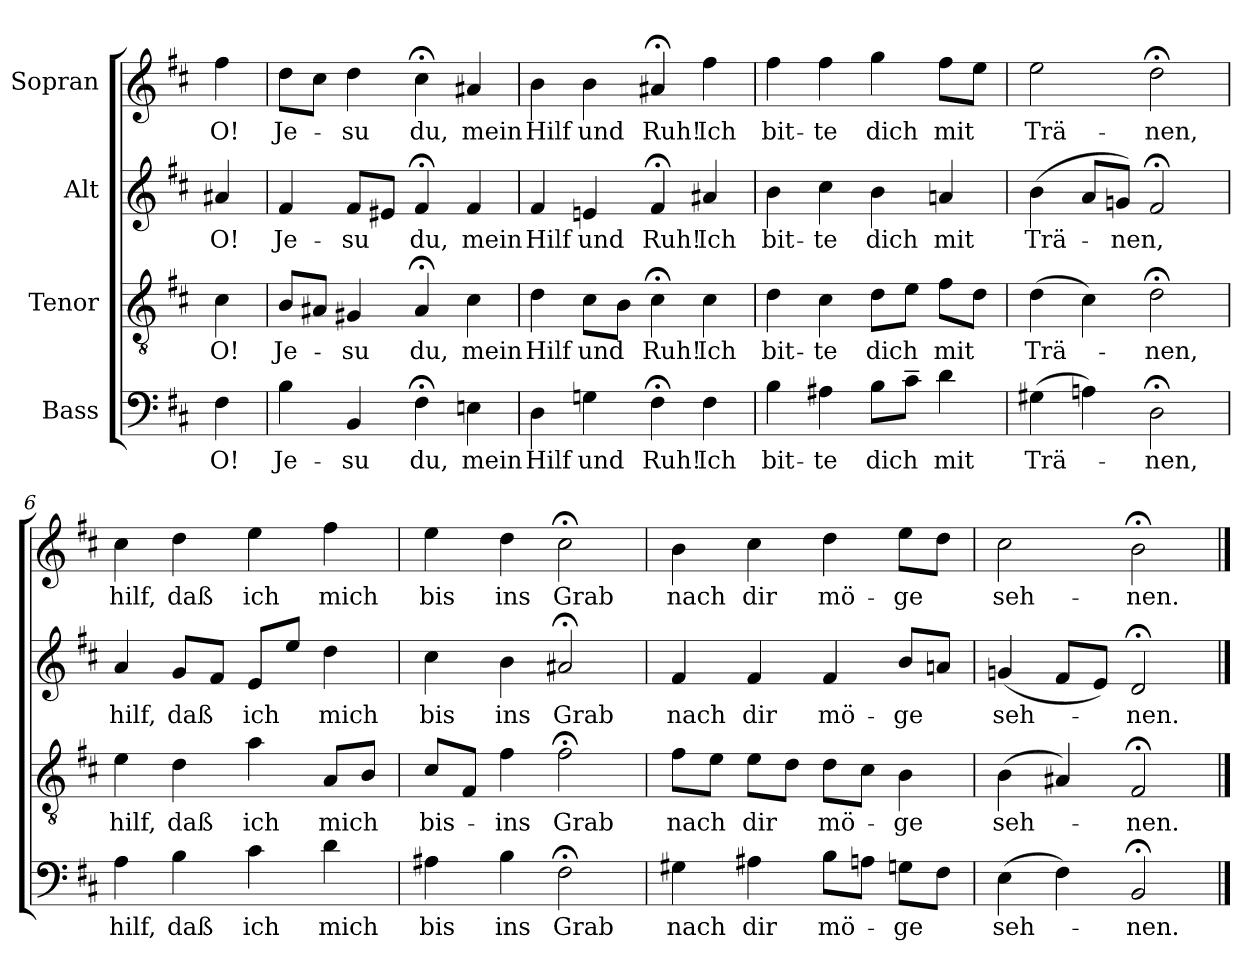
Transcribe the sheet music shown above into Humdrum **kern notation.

**kern	**text	**kern	**text	**kern	**text	**kern	**text
*part4	*part4	*part3	*part3	*part2	*part2	*part1	*part1
*staff4	*staff4	*staff3	*staff3	*staff2	*staff2	*staff1	*staff1
*I"Bass	*	*I"Tenor	*	*I"Alt	*	*I"Sopran	*
*clefF4	*	*clefGv2	*	*clefG2	*	*clefG2	*
*k[f#c#]	*	*k[f#c#]	*	*k[f#c#]	*	*k[f#c#]	*
*D:	*	*D:	*	*D:	*	*D:	*
=1	=1	=1	=1	=1	=1	=1	=1
!	!LO:LY:b	!	!LO:LY:b	!	!LO:LY:b	!	!LO:LY:b
4F#\	O!	4c#\	O!	4a#X/	O!	4ff#\	O!
=2	=2	=2	=2	=2	=2	=2	=2
!	!LO:LY:b	!	!LO:LY:b	!	!LO:LY:b	!	!LO:LY:b
4B\	Je-	8B/L	Je-	4f#/	Je-	8dd\L	Je-
.	.	8A#X/J	.	.	.	8cc#\J	.
!	!LO:LY:b	!	!LO:LY:b	!	!LO:LY:b	!	!LO:LY:b
4BB/	-su	4G#X/	-su	8f#/L	-su	4dd\	-su
.	.	.	.	8e#X/J	.	.	.
!	!LO:LY:b	!	!LO:LY:b	!	!LO:LY:b	!	!LO:LY:b
4F#;<\	du,	4A#;/	du,	4f#;/	du,	4cc#;<\	du,
!	!LO:LY:b	!	!LO:LY:b	!	!LO:LY:b	!	!LO:LY:b
4En\	mein	4c#\	mein	4f#/	mein	4a#X/	mein
=3	=3	=3	=3	=3	=3	=3	=3
!	!LO:LY:b	!	!LO:LY:b	!	!LO:LY:b	!	!LO:LY:b
4D\	Hilf	4d\	Hilf	4f#/	Hilf	4b\	Hilf
!	!LO:LY:b	!	!LO:LY:b	!	!LO:LY:b	!	!LO:LY:b
4Gn\	und	8c#\L	und	4en/	und	4b\	und
.	.	8B\J	.	.	.	.	.
!	!LO:LY:b	!	!LO:LY:b	!	!LO:LY:b	!	!LO:LY:b
4F#;<\	Ruh!	4c#;<\	Ruh!	4f#;/	Ruh!	4a#X;/	Ruh!
!	!LO:LY:b	!	!LO:LY:b	!	!LO:LY:b	!	!LO:LY:b
4F#\	Ich	4c#\	Ich	4a#X/	Ich	4ff#\	Ich
=4	=4	=4	=4	=4	=4	=4	=4
!	!LO:LY:b	!	!LO:LY:b	!	!LO:LY:b	!	!LO:LY:b
4B\	bit-	4d\	bit-	4b\	bit-	4ff#\	bit-
!	!LO:LY:b	!	!LO:LY:b	!	!LO:LY:b	!	!LO:LY:b
4A#X\	-te	4c#\	-te	4cc#\	-te	4ff#\	-te
!	!LO:LY:b	!	!LO:LY:b	!	!LO:LY:b	!	!LO:LY:b
8B\L	dich	8d\L	dich	4b\	dich	4gg\	dich
8c#~>\J	.	8e\J	.	.	.	.	.
!	!LO:LY:b	!	!LO:LY:b	!	!LO:LY:b	!	!LO:LY:b
4d\	mit	8f#\L	mit	4an/	mit	8ff#\L	mit
.	.	8d\J	.	.	.	8ee\J	.
=5	=5	=5	=5	=5	=5	=5	=5
!	!LO:LY:b	!	!LO:LY:b	!	!LO:LY:b	!	!LO:LY:b
(>4G#X\	Trä-	(>4d\	Trä-	(<4b\	Trä-	2ee\	Trä-
4An\)	.	4c#\)	.	8a/L	.	.	.
!	!	!	!	!	!LO:LY:b	!	!
.	.	.	.	8gn/J)	-nen,	.	.
!	!LO:LY:b	!	!LO:LY:b	!	!	!	!LO:LY:b
2D;<\	-nen,	2d;<\	-nen,	2f#;/	.	2dd;<\	-nen,
!!LO:LB:g=z
=6	=6	=6	=6	=6	=6	=6	=6
!	!LO:LY:b	!	!LO:LY:b	!	!LO:LY:b	!	!LO:LY:b
4A\	hilf,	4e\	hilf,	4a/	hilf,	4cc#\	hilf,
!	!LO:LY:b	!	!LO:LY:b	!	!LO:LY:b	!	!LO:LY:b
4B\	daß	4d\	daß	8g/L	daß	4dd\	daß
.	.	.	.	8f#/J	.	.	.
!	!LO:LY:b	!	!LO:LY:b	!	!LO:LY:b	!	!LO:LY:b
4c#\	ich	4a\	ich	8e/L	ich	4ee\	ich
.	.	.	.	8ee/J	.	.	.
!	!LO:LY:b	!	!LO:LY:b	!	!LO:LY:b	!	!LO:LY:b
4d\	mich	8A/L	mich	4dd\	mich	4ff#\	mich
.	.	8B/J	.	.	.	.	.
=7	=7	=7	=7	=7	=7	=7	=7
!	!LO:LY:b	!	!LO:LY:b	!	!LO:LY:b	!	!LO:LY:b
4A#X\	bis	8c#/L	bis-	4cc#\	bis	4ee\	bis
.	.	8F#/J	.	.	.	.	.
!	!LO:LY:b	!	!LO:LY:b	!	!LO:LY:b	!	!LO:LY:b
4B\	ins	4f#\	-ins	4b\	ins	4dd\	ins
!	!LO:LY:b	!	!LO:LY:b	!	!LO:LY:b	!	!LO:LY:b
2F#;<\	Grab	2f#;<\	Grab	2a#X;/	Grab	2cc#;<\	Grab
=8	=8	=8	=8	=8	=8	=8	=8
!	!LO:LY:b	!	!LO:LY:b	!	!LO:LY:b	!	!LO:LY:b
4G#X\	nach	8f#\L	nach	4f#/	nach	4b\	nach
.	.	8e\J	.	.	.	.	.
!	!LO:LY:b	!	!LO:LY:b	!	!LO:LY:b	!	!LO:LY:b
4A#X\	dir	8e\L	dir	4f#/	dir	4cc#\	dir
.	.	8d\J	.	.	.	.	.
!	!LO:LY:b	!	!LO:LY:b	!	!LO:LY:b	!	!LO:LY:b
8B\L	mö-	8d\L	mö-	4f#/	mö-	4dd\	mö-
8An\J	.	8c#\J	.	.	.	.	.
!	!LO:LY:b	!	!LO:LY:b	!	!LO:LY:b	!	!LO:LY:b
8Gn\L	-ge	4B\	-ge	8b/L	-ge	8ee\L	-ge
8F#\J	.	.	.	8an/J	.	8dd\J	.
=9	=9	=9	=9	=9	=9	=9	=9
!	!LO:LY:b	!	!LO:LY:b	!	!LO:LY:b	!	!LO:LY:b
(>4E\	seh-	(<4B\	seh-	(<4gn/	seh-	2cc#\	seh-
4F#\)	.	4A#X/)	.	8f#/L	.	.	.
.	.	.	.	8e/J)	.	.	.
!	!LO:LY:b	!	!LO:LY:b	!	!LO:LY:b	!	!LO:LY:b
2BB;/	-nen.	2F#;/	-nen.	2d;/	-nen.	2b;<\	-nen.
==	==	==	==	==	==	==	==
*-	*-	*-	*-	*-	*-	*-	*-
